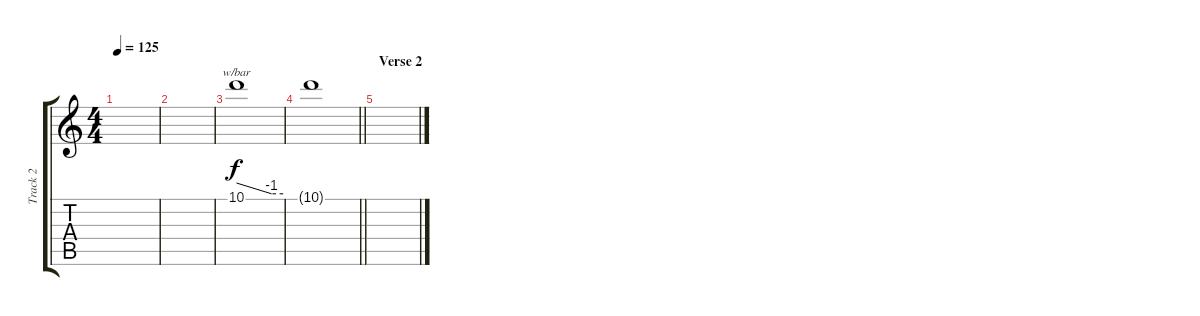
\track ("Track 2" "Track 2") {instrument overdrivenguitar}
\staff {score tabs}
\tuning (E4 B3 G3 D3 A2 E2) {hide}
\ts (4 4)
\tempo 125
\clef g2
\ks c
|
|
10.1.1{tbe (custom default 0 0 45 -4 60 -4)} |
\barLineRight lightlight
10.1{t}.1 |
\section ("" "Verse 2")
